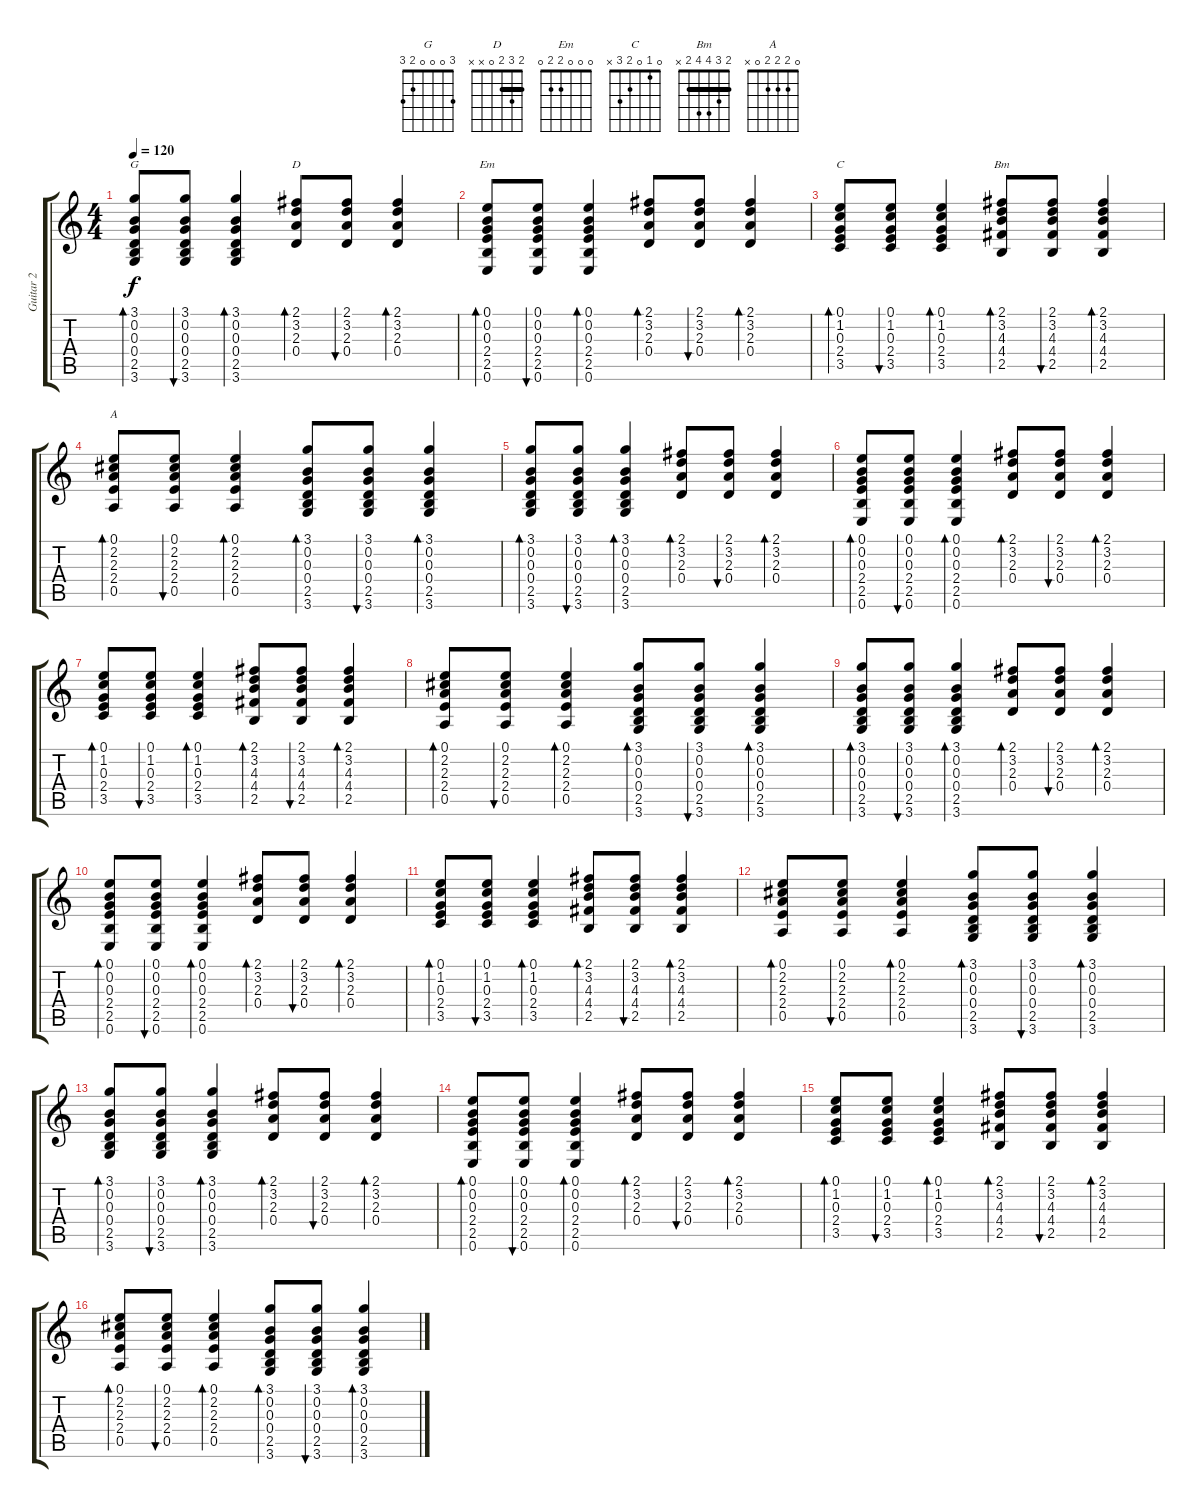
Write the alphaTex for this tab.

\track ("Guitar 2" "Guitar 2") {instrument acousticguitarsteel}
\staff {score tabs}
\tuning (E4 B3 G3 D3 A2 E2) {hide}
\chord ("G" 3 0 0 0 2 3)
\chord ("D" 2 3 2 0 x x) {barre 2}
\chord ("Em" 0 0 0 2 2 0)
\chord ("C" 0 1 0 2 3 x)
\chord ("Bm" 2 3 4 4 2 x) {barre 2}
\chord ("A" 0 2 2 2 0 x)
\ts (4 4)
\tempo 120
\clef g2
\ks c
(3.1 0.2 0.3 0.4 2.5 3.6).8{bd 60 ch "G" dy f} (3.1 0.2 0.3 0.4 2.5 3.6).8{bu 60} (3.1 0.2 0.3 0.4 2.5 3.6).4{bd 60} (2.1 3.2 2.3 0.4).8{bd 60 ch "D"} (2.1 3.2 2.3 0.4).8{bu 60} (2.1 3.2 2.3 0.4).4{bd 60} |
(0.1 0.2 0.3 2.4 2.5 0.6).8{bd 60 ch "Em"} (0.1 0.2 0.3 2.4 2.5 0.6).8{bu 60} (0.1 0.2 0.3 2.4 2.5 0.6).4{bd 60} (2.1 3.2 2.3 0.4).8{bd 60} (2.1 3.2 2.3 0.4).8{bu 60} (2.1 3.2 2.3 0.4).4{bd 60} |
(0.1 1.2 0.3 2.4 3.5).8{bd 60 ch "C"} (0.1 1.2 0.3 2.4 3.5).8{bu 60} (0.1 1.2 0.3 2.4 3.5).4{bd 60} (2.1 3.2 4.3 4.4 2.5).8{bd 60 ch "Bm"} (2.1 3.2 4.3 4.4 2.5).8{bu 60} (2.1 3.2 4.3 4.4 2.5).4{bd 60} |
(0.1 2.2 2.3 2.4 0.5).8{bd 60 ch "A"} (0.1 2.2 2.3 2.4 0.5).8{bu 60} (0.1 2.2 2.3 2.4 0.5).4{bd 60} (3.1 0.2 0.3 0.4 2.5 3.6).8{bd 60} (3.1 0.2 0.3 0.4 2.5 3.6).8{bu 60} (3.1 0.2 0.3 0.4 2.5 3.6).4{bd 60} |
(3.1 0.2 0.3 0.4 2.5 3.6).8{bd 60} (3.1 0.2 0.3 0.4 2.5 3.6).8{bu 60} (3.1 0.2 0.3 0.4 2.5 3.6).4{bd 60} (2.1 3.2 2.3 0.4).8{bd 60} (2.1 3.2 2.3 0.4).8{bu 60} (2.1 3.2 2.3 0.4).4{bd 60} |
(0.1 0.2 0.3 2.4 2.5 0.6).8{bd 60} (0.1 0.2 0.3 2.4 2.5 0.6).8{bu 60} (0.1 0.2 0.3 2.4 2.5 0.6).4{bd 60} (2.1 3.2 2.3 0.4).8{bd 60} (2.1 3.2 2.3 0.4).8{bu 60} (2.1 3.2 2.3 0.4).4{bd 60} |
(0.1 1.2 0.3 2.4 3.5).8{bd 60} (0.1 1.2 0.3 2.4 3.5).8{bu 60} (0.1 1.2 0.3 2.4 3.5).4{bd 60} (2.1 3.2 4.3 4.4 2.5).8{bd 60} (2.1 3.2 4.3 4.4 2.5).8{bu 60} (2.1 3.2 4.3 4.4 2.5).4{bd 60} |
(0.1 2.2 2.3 2.4 0.5).8{bd 60} (0.1 2.2 2.3 2.4 0.5).8{bu 60} (0.1 2.2 2.3 2.4 0.5).4{bd 60} (3.1 0.2 0.3 0.4 2.5 3.6).8{bd 60} (3.1 0.2 0.3 0.4 2.5 3.6).8{bu 60} (3.1 0.2 0.3 0.4 2.5 3.6).4{bd 60} |
(3.1 0.2 0.3 0.4 2.5 3.6).8{bd 60} (3.1 0.2 0.3 0.4 2.5 3.6).8{bu 60} (3.1 0.2 0.3 0.4 2.5 3.6).4{bd 60} (2.1 3.2 2.3 0.4).8{bd 60} (2.1 3.2 2.3 0.4).8{bu 60} (2.1 3.2 2.3 0.4).4{bd 60} |
(0.1 0.2 0.3 2.4 2.5 0.6).8{bd 60} (0.1 0.2 0.3 2.4 2.5 0.6).8{bu 60} (0.1 0.2 0.3 2.4 2.5 0.6).4{bd 60} (2.1 3.2 2.3 0.4).8{bd 60} (2.1 3.2 2.3 0.4).8{bu 60} (2.1 3.2 2.3 0.4).4{bd 60} |
(0.1 1.2 0.3 2.4 3.5).8{bd 60} (0.1 1.2 0.3 2.4 3.5).8{bu 60} (0.1 1.2 0.3 2.4 3.5).4{bd 60} (2.1 3.2 4.3 4.4 2.5).8{bd 60} (2.1 3.2 4.3 4.4 2.5).8{bu 60} (2.1 3.2 4.3 4.4 2.5).4{bd 60} |
(0.1 2.2 2.3 2.4 0.5).8{bd 60} (0.1 2.2 2.3 2.4 0.5).8{bu 60} (0.1 2.2 2.3 2.4 0.5).4{bd 60} (3.1 0.2 0.3 0.4 2.5 3.6).8{bd 60} (3.1 0.2 0.3 0.4 2.5 3.6).8{bu 60} (3.1 0.2 0.3 0.4 2.5 3.6).4{bd 60} |
(3.1 0.2 0.3 0.4 2.5 3.6).8{bd 60} (3.1 0.2 0.3 0.4 2.5 3.6).8{bu 60} (3.1 0.2 0.3 0.4 2.5 3.6).4{bd 60} (2.1 3.2 2.3 0.4).8{bd 60} (2.1 3.2 2.3 0.4).8{bu 60} (2.1 3.2 2.3 0.4).4{bd 60} |
(0.1 0.2 0.3 2.4 2.5 0.6).8{bd 60} (0.1 0.2 0.3 2.4 2.5 0.6).8{bu 60} (0.1 0.2 0.3 2.4 2.5 0.6).4{bd 60} (2.1 3.2 2.3 0.4).8{bd 60} (2.1 3.2 2.3 0.4).8{bu 60} (2.1 3.2 2.3 0.4).4{bd 60} |
(0.1 1.2 0.3 2.4 3.5).8{bd 60} (0.1 1.2 0.3 2.4 3.5).8{bu 60} (0.1 1.2 0.3 2.4 3.5).4{bd 60} (2.1 3.2 4.3 4.4 2.5).8{bd 60} (2.1 3.2 4.3 4.4 2.5).8{bu 60} (2.1 3.2 4.3 4.4 2.5).4{bd 60} |
(0.1 2.2 2.3 2.4 0.5).8{bd 60} (0.1 2.2 2.3 2.4 0.5).8{bu 60} (0.1 2.2 2.3 2.4 0.5).4{bd 60} (3.1 0.2 0.3 0.4 2.5 3.6).8{bd 60} (3.1 0.2 0.3 0.4 2.5 3.6).8{bu 60} (3.1 0.2 0.3 0.4 2.5 3.6).4{bd 60}
